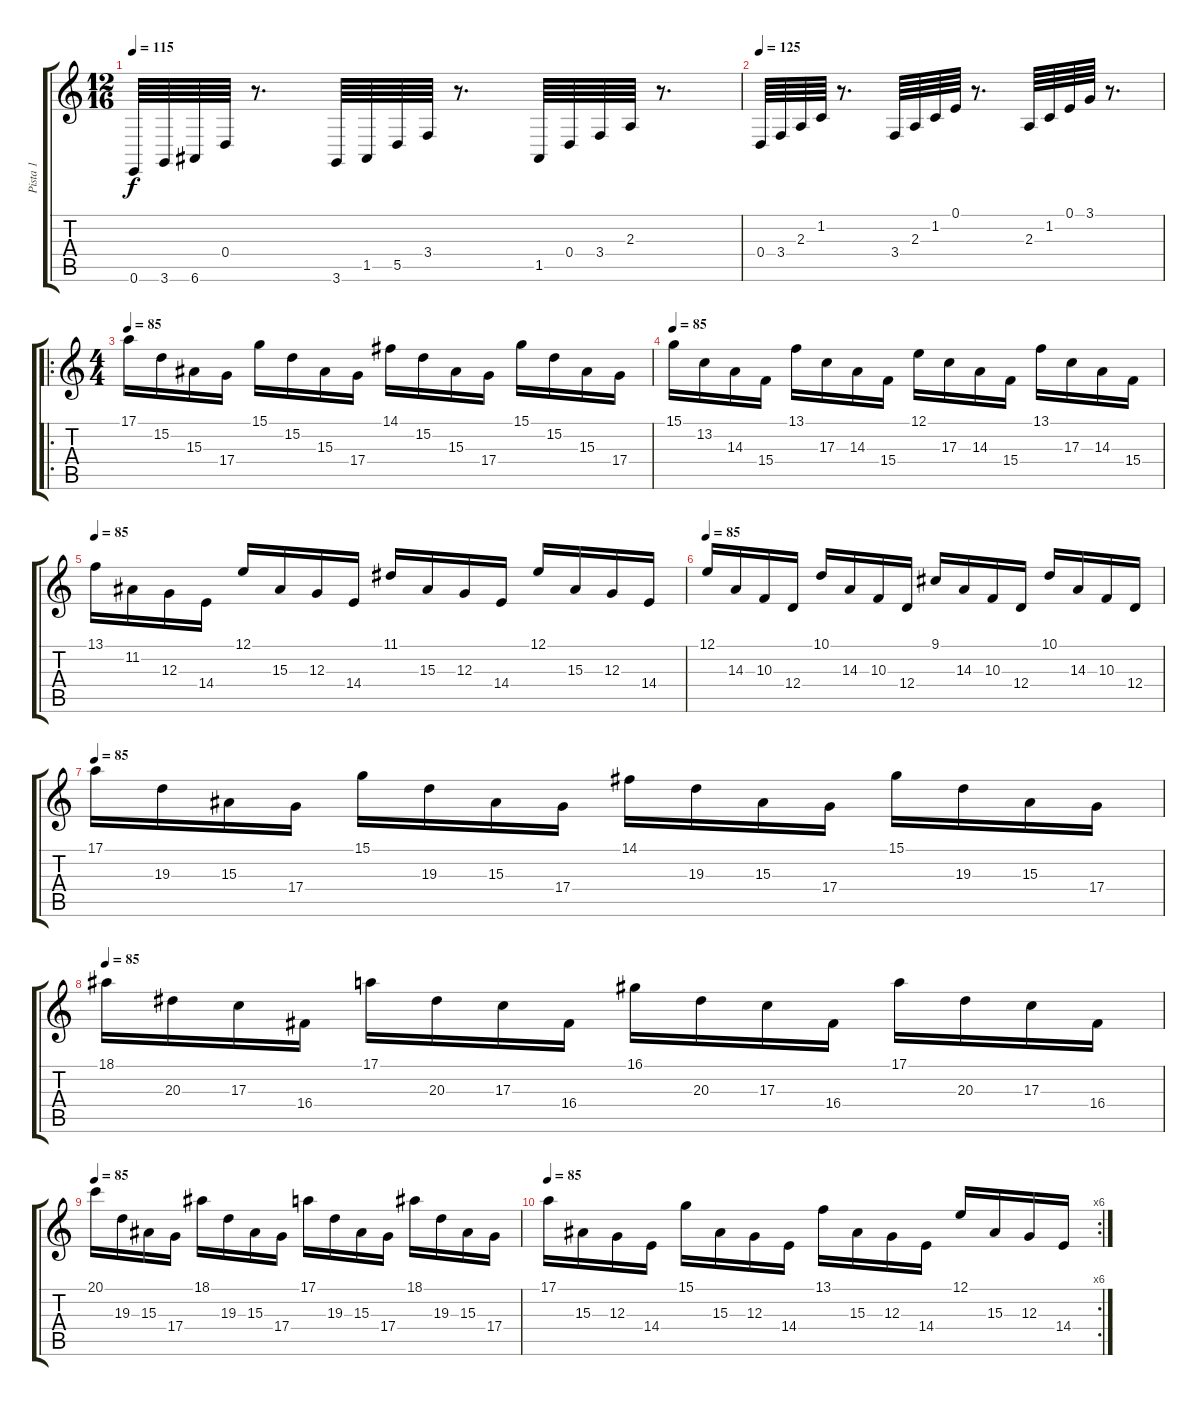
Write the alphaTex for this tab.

\track ("Pista 1" "Pista 1") {instrument orchestralharp}
\staff {score tabs}
\tuning (E4 B3 G3 D3 A2 E2) {hide}
\ts (12 16)
\tempo 115
\clef g2
\ks c
0.6.64{dy f instrument orchestralharp} 3.6.64 6.6.64 0.4.64 r.8{d} 3.6.64 1.5.64 5.5.64 3.4.64 r.8{d} 1.5.64 0.4.64 3.4.64 2.3.64 r.8{d} |
\tempo 125
0.4.64 3.4.64 2.3.64 1.2.64 r.8{d} 3.4.64 2.3.64 1.2.64 0.1.64 r.8{d} 2.3.64 1.2.64 0.1.64 3.1.64 r.8{d} |
\ro
\ts (4 4)
\tempo 85
17.1.16 15.2.16 15.3.16 17.4.16 15.1.16 15.2.16 15.3.16 17.4.16 14.1.16 15.2.16 15.3.16 17.4.16 15.1.16 15.2.16 15.3.16 17.4.16 |
\tempo 85
15.1.16 13.2.16 14.3.16 15.4.16 13.1.16 17.3.16 14.3.16 15.4.16 12.1.16 17.3.16 14.3.16 15.4.16 13.1.16 17.3.16 14.3.16 15.4.16 |
\tempo 85
13.1.16 11.2.16 12.3.16 14.4.16 12.1.16 15.3.16 12.3.16 14.4.16 11.1.16 15.3.16 12.3.16 14.4.16 12.1.16 15.3.16 12.3.16 14.4.16 |
\tempo 85
12.1.16 14.3.16 10.3.16 12.4.16 10.1.16 14.3.16 10.3.16 12.4.16 9.1.16 14.3.16 10.3.16 12.4.16 10.1.16 14.3.16 10.3.16 12.4.16 |
\tempo 85
17.1.16 19.3.16 15.3.16 17.4.16 15.1.16 19.3.16 15.3.16 17.4.16 14.1.16 19.3.16 15.3.16 17.4.16 15.1.16 19.3.16 15.3.16 17.4.16 |
\tempo 85
18.1.16 20.3.16 17.3.16 16.4.16 17.1.16 20.3.16 17.3.16 16.4.16 16.1.16 20.3.16 17.3.16 16.4.16 17.1.16 20.3.16 17.3.16 16.4.16 |
\tempo 85
20.1.16 19.3.16 15.3.16 17.4.16 18.1.16 19.3.16 15.3.16 17.4.16 17.1.16 19.3.16 15.3.16 17.4.16 18.1.16 19.3.16 15.3.16 17.4.16 |
\rc 6
\tempo 85
17.1.16 15.3.16 12.3.16 14.4.16 15.1.16 15.3.16 12.3.16 14.4.16 13.1.16 15.3.16 12.3.16 14.4.16 12.1.16 15.3.16 12.3.16 14.4.16
